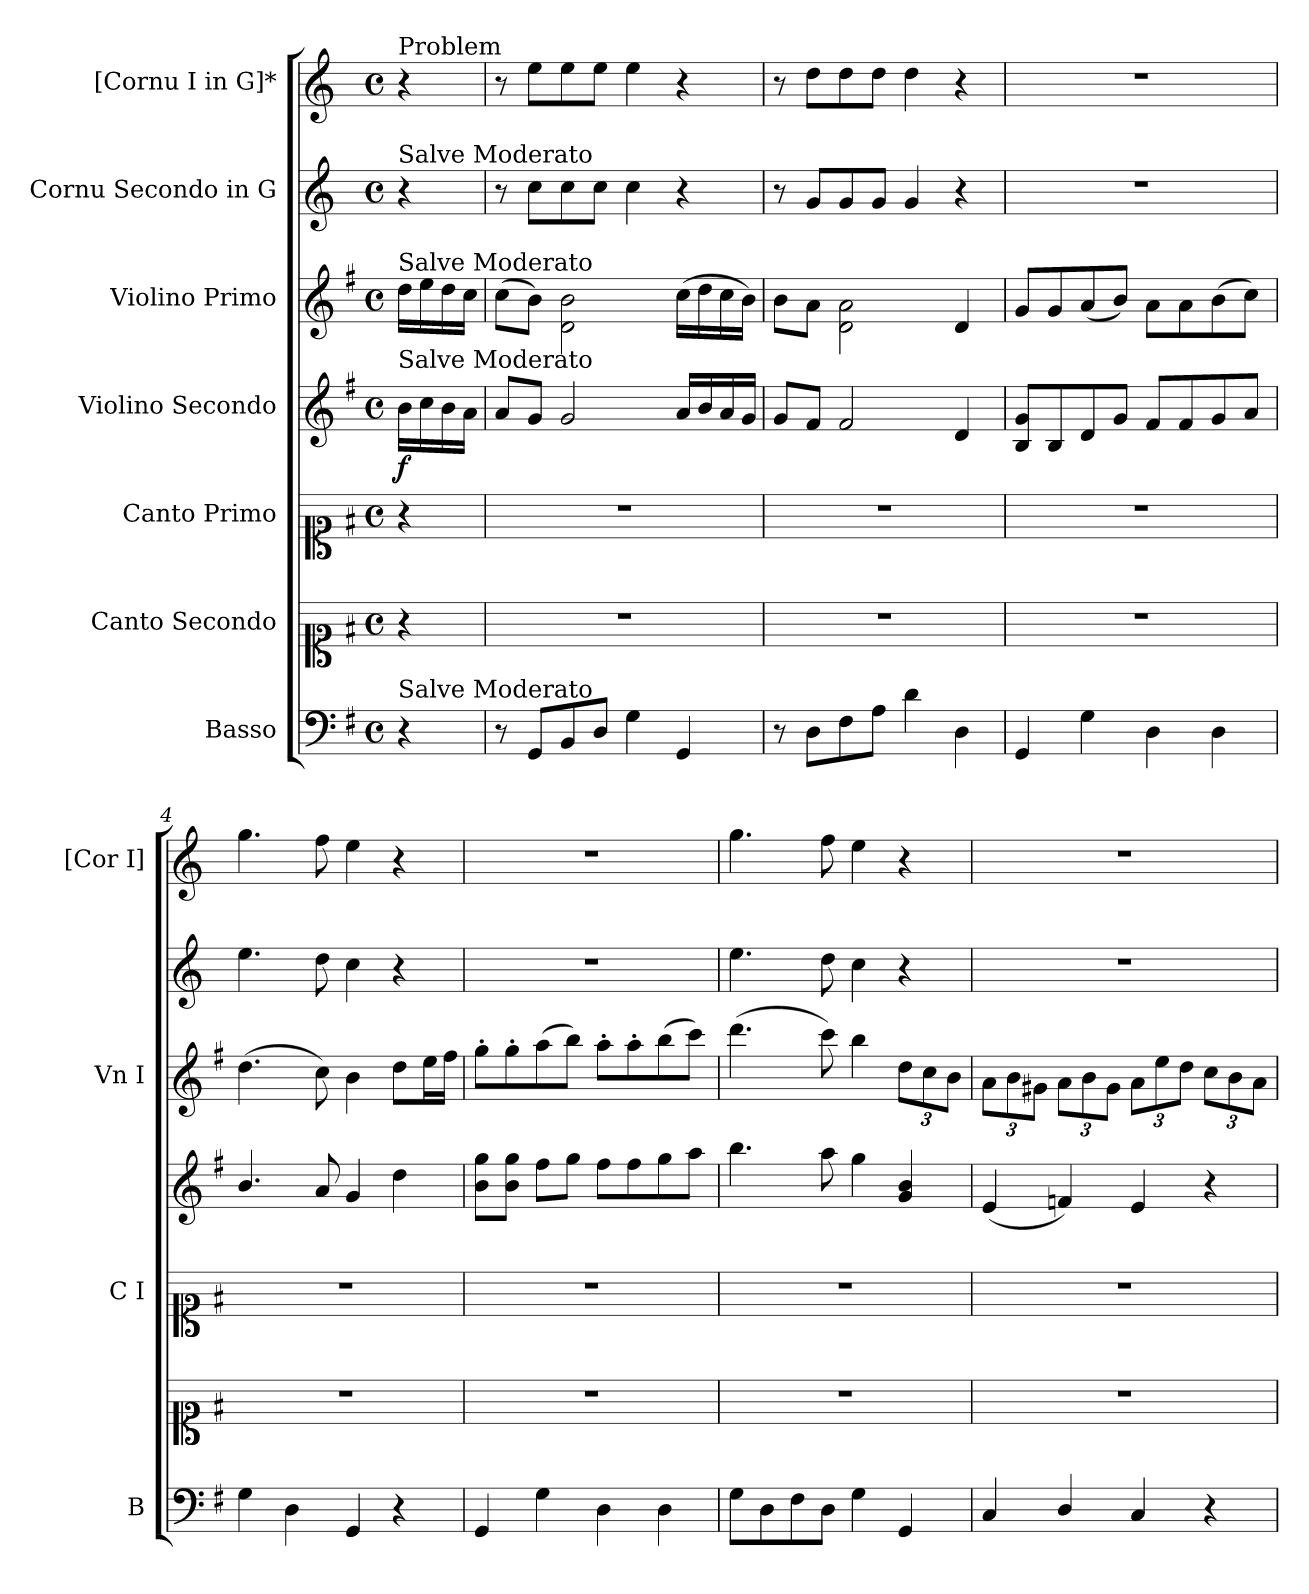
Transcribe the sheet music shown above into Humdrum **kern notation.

**kern	**kern	**kern	**kern	**dynam	**kern	**kern	**kern
*part7	*part6	*part5	*part4	*part4	*part3	*part2	*part1
*staff7	*staff6	*staff5	*staff4	*staff4	*staff3	*staff2	*staff1
*I"Basso	*I"Canto Secondo	*I"Canto Primo	*I"Violino Secondo	*	*I"Violino Primo	*I"Cornu Secondo in G	*I"[Cornu I in G]*
*I'B	*	*I'C I	*	*	*I'Vn I	*	*I'[Cor I]
*clefF4	*clefC1	*clefC1	*clefG2	*	*clefG2	*clefG2	*clefG2
*	*	*	*	*	*	*ITrd3c5	*ITrd3c5
*k[f#]	*k[f#]	*k[f#]	*k[f#]	*	*k[f#]	*k[f#]	*k[f#]
*M4/4	*M4/4	*M4/4	*M4/4	*	*M4/4	*M4/4	*M4/4
*met(c)	*met(c)	*met(c)	*met(c)	*	*met(c)	*met(c)	*met(c)
=	=	=	=	=	=	=	=
!	!	!	!	!	!	!	!LO:TX:a:t=Problem
!	!	!	!	!	!	!LO:TX:a:t=Salve Moderato	!
!	!	!	!	!	!LO:TX:a:t=Salve Moderato	!	!
!	!	!	!LO:TX:a:t=Salve Moderato	!	!	!	!
!LO:TX:a:t=Salve Moderato	!	!	!	!	!	!	!
4r	4r	4r	16bLL	f	16ddLL	4r	4r
.	.	.	16cc	.	16ee	.	.
.	.	.	16b	.	16dd	.	.
.	.	.	16aJJ	.	16ccJJ	.	.
=1	=1	=1	=1	=1	=1	=1	=1
8r	1r	1r	8aL	.	(>8ccL	8r	8r
8GGL	.	.	8gJ	.	8bJ)	8gL	8bL
8BB	.	.	2g	.	2d\ 2b\	8g	8b
8DJ	.	.	.	.	.	8gJ	8bJ
4G	.	.	.	.	.	4g	4b
4GG	.	.	16aLL	.	(>16ccLL	4r	4r
.	.	.	16b	.	16dd	.	.
.	.	.	16a	.	16cc	.	.
.	.	.	16gJJ	.	16bJJ)	.	.
=2	=2	=2	=2	=2	=2	=2	=2
8r	1r	1r	8gL	.	8b\L	8r	8r
8DL	.	.	8f#J	.	8aJ	8dL	8aL
8F#	.	.	2f#	.	2d\ 2a\	8d	8a
8AJ	.	.	.	.	.	8dJ	8aJ
4d	.	.	.	.	.	4d	4a
4D	.	.	4d	.	4d	4r	4r
=3	=3	=3	=3	=3	=3	=3	=3
4GG	1r	1r	8B 8gL	.	8gL	1r	1r
.	.	.	8B	.	8g	.	.
4G	.	.	8d	.	(<8a	.	.
.	.	.	8gJ	.	8bJ)	.	.
4D	.	.	8f#L	.	8aL	.	.
.	.	.	8f#	.	8a	.	.
4D	.	.	8g	.	(<8b	.	.
.	.	.	8aJ	.	8ccJ)	.	.
=4	=4	=4	=4	=4	=4	=4	=4
4G	1r	1r	4.b/	.	(>4.dd	4.b	4.dd
4D	.	.	.	.	.	.	.
.	.	.	8a	.	8cc)	8a	8cc
4GG	.	.	4g	.	4b	4g	4b
4r	.	.	4dd	.	8ddL	4r	4r
.	.	.	.	.	16eeL	.	.
.	.	.	.	.	16ff#JJ	.	.
=5	=5	=5	=5	=5	=5	=5	=5
4GG	1r	1r	8b 8ggL	.	8gg'L	1r	1r
.	.	.	8b 8ggJ	.	8gg'	.	.
4G	.	.	8ff#L	.	(>8aa	.	.
.	.	.	8ggJ	.	8bbJ)	.	.
4D	.	.	8ff#L	.	8aa'L	.	.
.	.	.	8ff#	.	8aa'	.	.
4D	.	.	8gg	.	(>8bb	.	.
.	.	.	8aaJ	.	8cccJ)	.	.
=6	=6	=6	=6	=6	=6	=6	=6
8GL	1r	1r	4.bb	.	(>4.ddd	4.b	4.dd
8D	.	.	.	.	.	.	.
8F#	.	.	.	.	.	.	.
8DJ	.	.	8aa	.	8ccc)	8a	8cc
4G	.	.	4gg	.	4bb	4g	4b
4GG	.	.	4g 4b	.	12ddL	4r	4r
.	.	.	.	.	12cc	.	.
.	.	.	.	.	12bJ	.	.
=7	=7	=7	=7	=7	=7	=7	=7
4C	1r	1r	(<4e	.	12a\L	1r	1r
.	.	.	.	.	12b	.	.
.	.	.	.	.	12g#XJ	.	.
4D/	.	.	4fn)	.	12a\L	.	.
.	.	.	.	.	12b	.	.
.	.	.	.	.	12g#J	.	.
4C/	.	.	4e	.	12aL	.	.
.	.	.	.	.	12ee	.	.
.	.	.	.	.	12ddJ	.	.
4r	.	.	4r	.	12ccL	.	.
.	.	.	.	.	12b	.	.
.	.	.	.	.	12aJ	.	.
=	=	=	=	=	=	=	=
*-	*-	*-	*-	*-	*-	*-	*-
